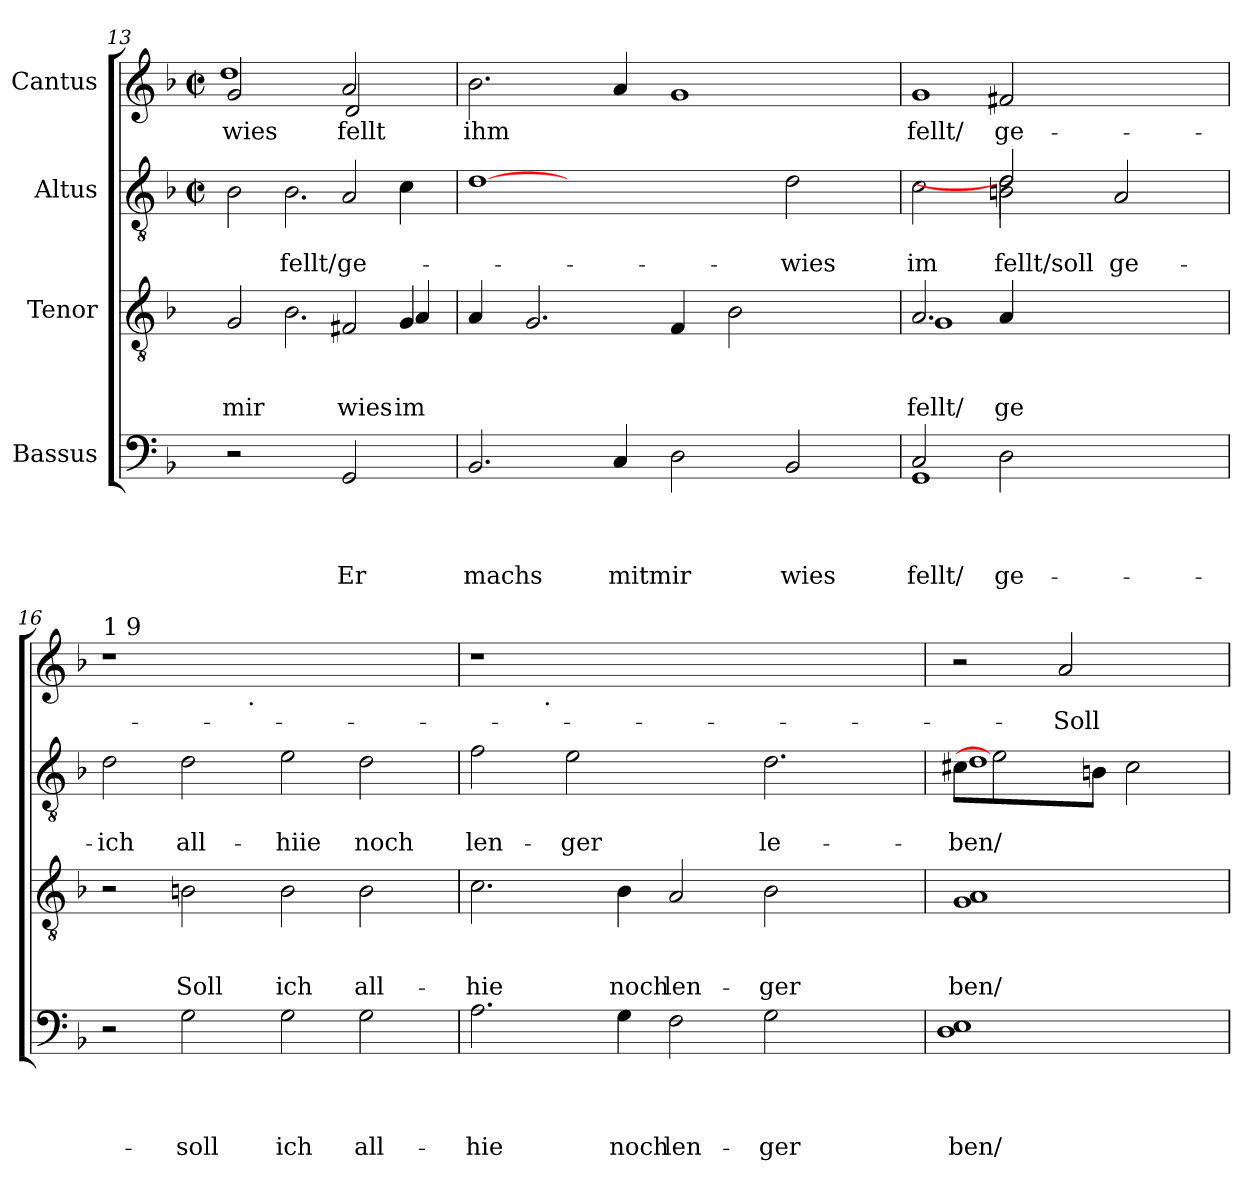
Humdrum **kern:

**kern	**text	**text	**text	**text	**kern	**text	**text	**text	**kern	**text	**text	**kern	**text
*part4	*part4	*part4	*part4	*part4	*part3	*part3	*part3	*part3	*part2	*part2	*part2	*part1	*part1
*staff4	*staff4	*staff4	*staff4	*staff4	*staff3	*staff3	*staff3	*staff3	*staff2	*staff2	*staff2	*staff1	*staff1
*I"Bassus	*	*	*	*	*I"Tenor	*	*	*	*I"Altus	*	*	*I"Cantus	*
*clefF4	*	*	*	*	*clefGv2	*	*	*	*clefGv2	*	*	*clefG2	*
*k[b-]	*	*	*	*	*k[b-]	*	*	*	*k[b-]	*	*	*k[b-]	*
*F:	*	*	*	*	*F:	*	*	*	*F:	*	*	*F:	*
*	*	*	*	*	*	*	*	*	*M2/2	*	*	*M2/2	*
*	*	*	*	*	*	*	*	*	*met(c|)	*	*	*met(c|)	*
=13	=13	=13	=13	=13	=13	=13	=13	=13	=13	=13	=13	=13	=13
!	!	!	!	!	!	!	!	!LO:LY:b	!	!	!	!	!LO:LY:b
*	*	*	*	*	*^	*	*	*	*^	*	*	*^	*
*	*	*	*	*	*	*^	*	*	*	*	*^	*	*	*	*^	*
*	*	*	*	*	*	*	*^	*	*	*	*	*	*	*	*	*	*	*	*
!	!	!	!	!	!	!	!	!	!	!	!	!	!	!	!	!	!	!	!	!LO:LY:b
2r	.	.	.	.	2G/	2.ryy	2.ryy	4ryy	.	.	mir	2B-\	4ryy	2.ryy	.	.	2g/	2ryy	1dd	wies
!	!	!	!	!	!	!	!	!	!	!	!	!	!	!	!	!LO:LY:b	!	!	!	!
.	.	.	.	.	.	.	.	2.B-\	.	.	.	.	2.B-\	.	.	-fellt/	.	.	.	.
!	!	!	!	!LO:LY:b	!	!	!	!	!	!	!LO:LY:b	!	!	!	!	!LO:LY:b	!	!	!	!LO:LY:b
!	!	!	!	!	!	!	!	!	!	!	!	!	!	!	!	!	!	!	!	!LO:LY:b
2GG/	.	.	.	Er	2F#X/	.	.	.	.	.	wies	2A/	.	.	.	ge-	2a/	2d/	.	-fellt
!	!	!	!	!	!	!	!	!	!	!	!LO:LY:b	!	!	!	!	!	!	!	!	!
.	.	.	.	.	.	4G/	4A/	.	.	.	im	.	.	4c\	.	.	.	.	.	.
*	*	*	*	*	*	*	*v	*v	*	*	*	*	*	*	*	*	*v	*v	*v	*
=14	=14	=14	=14	=14	=14	=14	=14	=14	=14	=14	=14	=14	=14	=14	=14	=14	=14
!	!	!	!	!LO:LY:b	!	!	!	!	!	!	!	!	!	!	!	!	!LO:LY:b
*	*	*	*	*	*v	*v	*v	*	*	*	*	*	*	*	*	*	*
*	*	*	*	*	*	*	*	*	*v	*v	*v	*	*	*	*
2.BB-/	.	.	.	machs	4A/	.	.	.	[1d	.	.	2.b-\	ihm
.	.	.	.	.	2.G/	.	.	.	.	.	.	.	.
!	!	!	!	!LO:LY:b	!	!	!	!	!	!	!	!	!
4C/	.	.	.	mitmir	.	.	.	.	.	.	.	4a/	.
2D\	.	.	.	.	4F/	.	.	.	2ryy	.	.	1g	.
.	.	.	.	.	2B-\	.	.	.	.	.	.	.	.
!	!	!	!	!LO:LY:b	!	!	!	!	!	!	!LO:LY:b	!	!
2BB-/	.	.	.	wies	.	.	.	.	2d\	.	wies	.	.
.	.	.	.	.	4ryy	.	.	.	.	.	.	.	.
=15	=15	=15	=15	=15	=15	=15	=15	=15	=15	=15	=15	=15	=15
!	!	!	!	!LO:LY:b	!	!	!	!	!	!	!	!	!
*^	*	*	*	*	*	*	*	*	*	*	*	*	*
!	!	!	!	!	!LO:LY:b	!	!	!	!LO:LY:b	!	!	!LO:LY:b	!	!LO:LY:b
*	*	*	*	*	*	*^	*	*	*	*^	*	*	*^	*
*	*	*	*	*	*	*	*^	*	*	*	*	*^	*	*	*	*	*
2C/	1GG	.	.	.	-fellt/	2.A/	2ryy	1G	.	.	-fellt/	2c\	2ryy	2ryy	.	im	2ryy	1g	-fellt/
!	!	!	!	!	!LO:LY:b	!	!	!	!	!	!LO:LY:b	!	!	!	!	!LO:LY:b	!	!	!LO:LY:b
2D\	.	.	.	.	ge-	.	4A/	.	.	.	ge-	2d]	2Bn\	2d\	.	-fellt/soll	2f#X/	.	ge-
.	.	.	.	.	.	2ryy	2ryy	.	.	.	.	.	.	.	.	.	.	.	.
!	!	!	!	!	!	!	!	!	!	!	!	!	!	!	!	!LO:LY:b	!	!	!
2ryy	2ryy	.	.	.	.	.	.	2ryy	.	.	.	2A/	2ryy	2ryy	.	ge-	2ryy	2ryy	.
.	.	.	.	.	.	4ryy	4ryy	.	.	.	.	.	.	.	.	.	.	.	.
*v	*v	*	*	*	*	*	*	*	*	*	*	*v	*v	*v	*	*	*	*	*
*	*	*	*	*	*	*v	*v	*	*	*	*	*	*	*	*	*
!!LO:LB:g=z	!!
=16	=16	=16	=16	=16	=16	=16	=16	=16	=16	=16	=16	=16	=16	=16	=16
!	!	!	!	!	!	!	!	!	!	!	!	!	!LO:TX:a:t=1 9	!	!
!	!	!	!	!	!	!	!	!	!	!	!	!LO:LY:b	!	!	!
*	*	*	*	*	*v	*v	*	*	*	*	*	*	*	*	*
2r	.	.	.	.	2r	.	.	.	2d\	.	ich	1r	2..ryy	.
!	!	!	!	!LO:LY:b	!	!	!	!LO:LY:b	!	!	!LO:LY:b	!	!	!
2G\	.	.	.	soll	2Bn\	.	.	Soll	2d\	.	all-	.	.	.
!	!	!	!	!	!	!	!	!	!	!	!	!	!LO:TX:b:t=.	!
.	.	.	.	.	.	.	.	.	.	.	.	.	1ryy	.
!	!	!	!	!LO:LY:b	!	!	!	!LO:LY:b	!	!	!LO:LY:b	!	!	!
2G\	.	.	.	ich	2B\	.	.	ich	2e\	.	-hiie	1ryy	.	.
!	!	!	!	!LO:LY:b	!	!	!	!LO:LY:b	!	!	!LO:LY:b	!	!	!
2G\	.	.	.	all-	2B\	.	.	all-	2d\	.	noch	.	.	.
.	.	.	.	.	.	.	.	.	.	.	.	.	8ryy	.
=17	=17	=17	=17	=17	=17	=17	=17	=17	=17	=17	=17	=17	=17	=17
!	!	!	!	!LO:LY:b	!	!	!	!LO:LY:b	!	!	!LO:LY:b	!	!	!
2.A\	.	.	.	-hie	2.c\	.	.	-hie	2f\	.	len-	1r	4..ryy	.
!	!	!	!	!	!	!	!	!	!	!	!	!	!LO:TX:b:t=.	!
.	.	.	.	.	.	.	.	.	.	.	.	.	1ryy	.
!	!	!	!	!	!	!	!	!	!	!	!LO:LY:b:rj	!	!	!
.	.	.	.	.	.	.	.	.	[2e	.	-ger	.	.	.
!	!	!	!	!LO:LY:b	!	!	!	!LO:LY:b	!	!	!	!	!	!
4G\	.	.	.	noch	4B-\	.	.	noch	.	.	.	.	.	.
!	!	!	!	!LO:LY:b	!	!	!	!LO:LY:b	!	!	!	!	!	!
2F\	.	.	.	len-	2A/	.	.	len-	2ryy	.	.	1ryy	.	.
.	.	.	.	.	.	.	.	.	.	.	.	.	2ryy	.
!	!	!	!	!LO:LY:b:rj	!	!	!	!LO:LY:b:rj	!	!	!LO:LY:b	!	!	!
2G\	.	.	.	-ger	2B-\	.	.	-ger	2.d\	.	le-	.	.	.
.	.	.	.	.	.	.	.	.	.	.	.	.	4ryy	.
4ryy	.	.	.	.	4ryy	.	.	.	.	.	.	4ryy	.	.
.	.	.	.	.	.	.	.	.	.	.	.	.	16ryy	.
=18	=18	=18	=18	=18	=18	=18	=18	=18	=18	=18	=18	=18	=18	=18
!	!	!	!	!LO:LY:b	!	!	!	!LO:LY:b	!	!	!LO:LY:b	!	!	!
*	*	*	*	*	*	*	*	*	*^	*	*	*v	*v	*
1D 1E	.	.	.	-ben/	1G 1A	.	.	-ben/	8c#X\L	1d	.	-ben/	2r	.
.	.	.	.	.	.	.	.	.	2e]	.	.	.	.	.
!	!	!	!	!	!	!	!	!	!	!	!	!	!	!LO:LY:b
.	.	.	.	.	.	.	.	.	.	.	.	.	2a/	Soll
.	.	.	.	.	.	.	.	.	8Bn\J	.	.	.	.	.
.	.	.	.	.	.	.	.	.	2c#\	.	.	.	.	.
4ryy	.	.	.	.	4ryy	.	.	.	.	4ryy	.	.	4ryy	.
*	*	*	*	*	*	*	*	*	*v	*v	*	*	*	*
=	=	=	=	=	=	=	=	=	=	=	=	=	=
*-	*-	*-	*-	*-	*-	*-	*-	*-	*-	*-	*-	*-	*-
